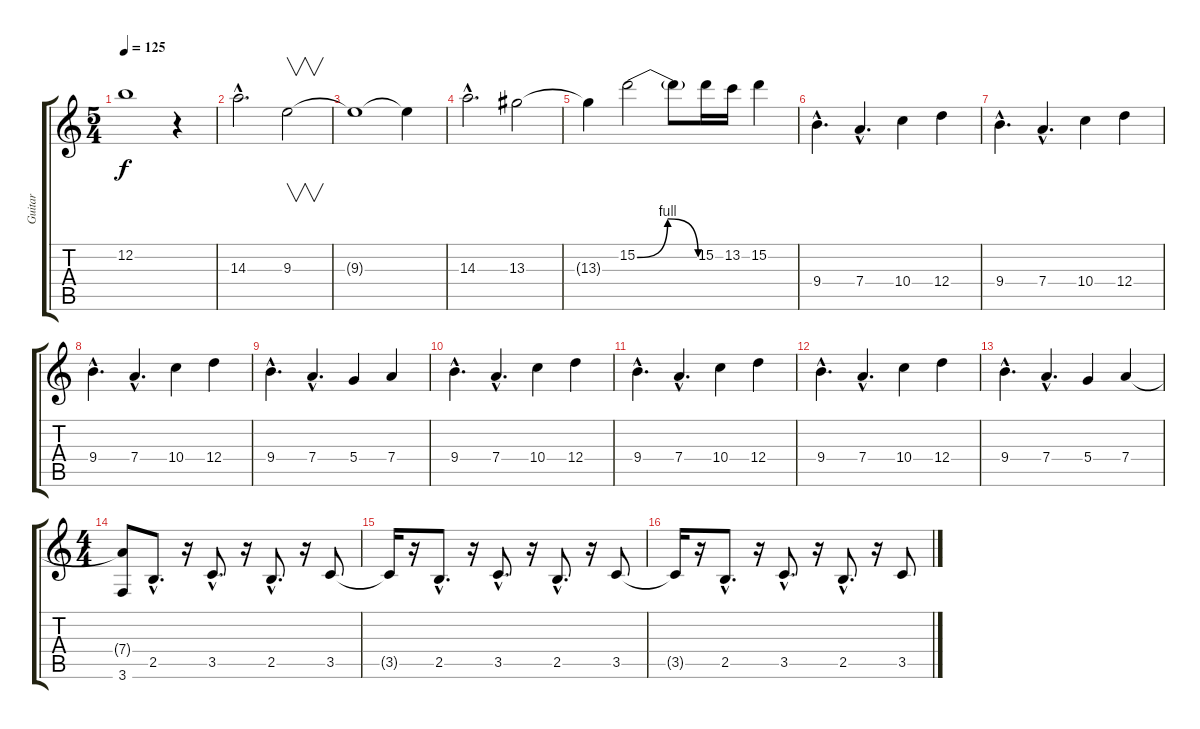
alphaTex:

\track ("Guitar" "Guitar") {instrument distortionguitar}
\staff {score tabs}
\tuning (E4 B3 G3 D3 A2 D2) {hide}
\ts (5 4)
\tempo 125
\clef g2
\ks c
12.2{t}.1{dy f} r.4 |
14.3{hac}.2{d} 9.3.2{v} |
9.3{t}.1 9.3{t}.4 |
14.3{hac}.2{d} 13.3.2 |
13.3{t}.4 15.2{be (bendrelease 0 0 15 4 30 4 60 0)}.2{volume 14} 15.2{t}.8 15.2.16 13.2.16 15.2.4 |
9.4{hac}.4{d} 7.4{hac}.4{d} 10.4.4 12.4.4 |
9.4{hac}.4{d} 7.4{hac}.4{d} 10.4.4 12.4.4 |
9.4{hac}.4{d} 7.4{hac}.4{d} 10.4.4 12.4.4 |
9.4{hac}.4{d} 7.4{hac}.4{d} 5.4.4 7.4.4 |
9.4{hac}.4{d} 7.4{hac}.4{d} 10.4.4 12.4.4 |
9.4{hac}.4{d} 7.4{hac}.4{d} 10.4.4 12.4.4 |
9.4{hac}.4{d} 7.4{hac}.4{d} 10.4.4 12.4.4 |
9.4{hac}.4{d} 7.4{hac}.4{d} 5.4.4 7.4.4 |
\ts (4 4)
(7.4{t} 3.6).8 2.5{hac}.8{d} r.16 3.5{hac}.8{d} r.16 2.5{hac}.8{d} r.16 3.5.8 |
3.5{t}.16 r.16 2.5{hac}.8{d} r.16 3.5{hac}.8{d} r.16 2.5{hac}.8{d} r.16 3.5.8 |
3.5{t}.16 r.16 2.5{hac}.8{d} r.16 3.5{hac}.8{d} r.16 2.5{hac}.8{d} r.16 3.5.8
